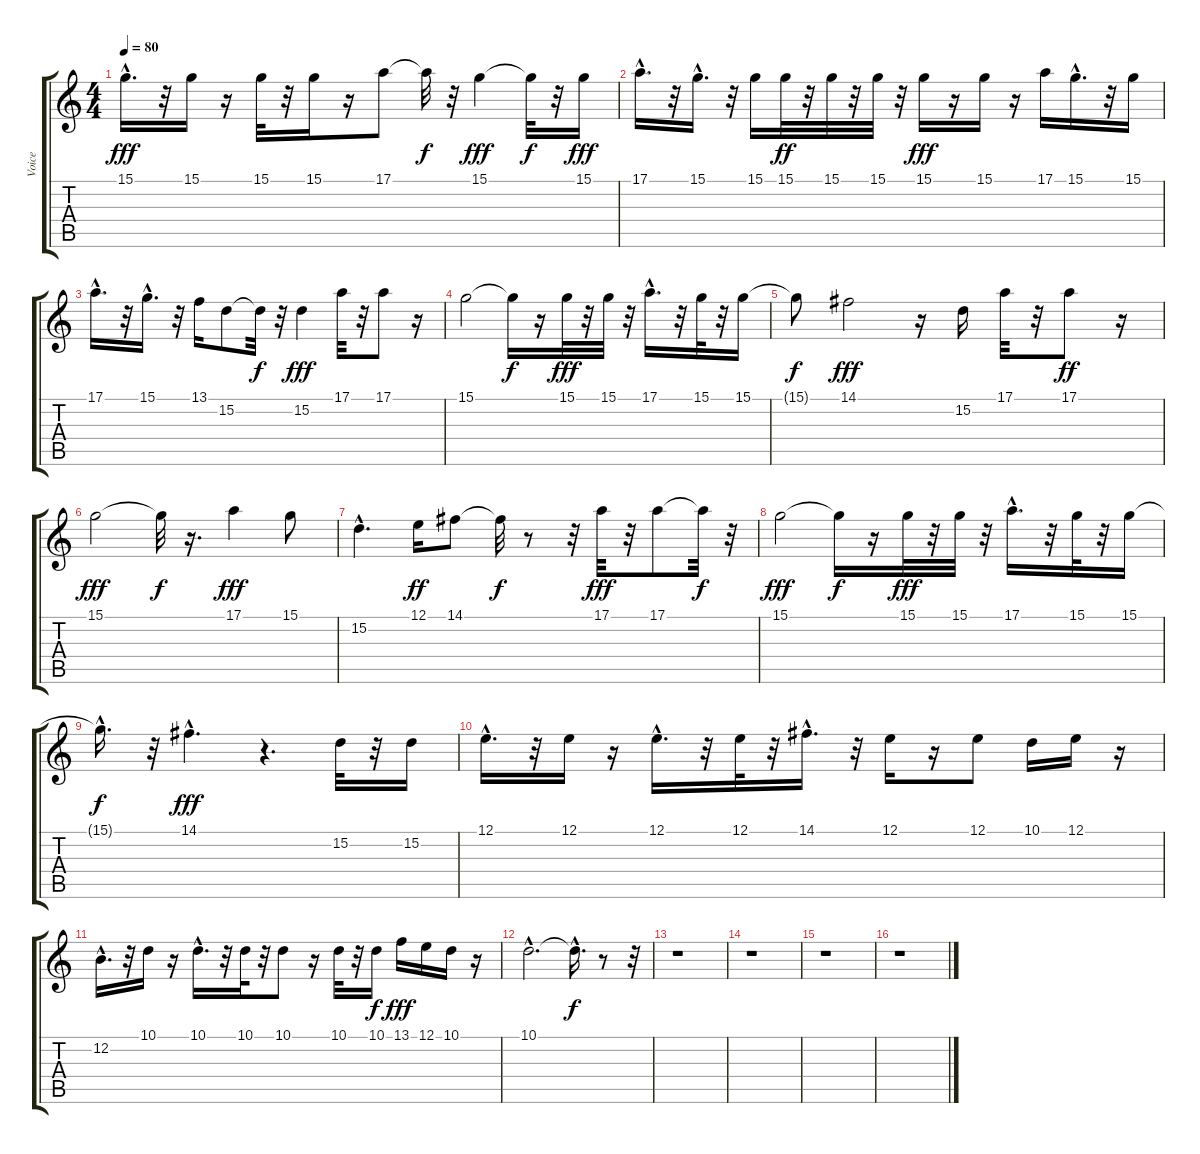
\track ("Voice" "Voice") {instrument lead5charang}
\staff {score tabs}
\tuning (E4 B3 G3 D3 A2 E2) {hide}
\ts (4 4)
\tempo 80
\clef g2
\ks c
15.1{hac}.16{d dy fff} r.32 15.1.16 r.16 15.1.32 r.32 15.1.16 r.16 17.1.8 17.1{t}.32{dy f} r.32 15.1.4{dy fff} 15.1{t}.32{dy f} r.32 15.1.16{dy fff} |
17.1{hac}.16{d} r.32 15.1{hac}.16{d} r.32 15.1.16 15.1.32{dy ff} r.32 15.1.32 r.32 15.1.32 r.32 15.1.16{dy fff} r.16 15.1.16 r.16 17.1.16 15.1{hac}.16{d} r.32 15.1.16 |
17.1{hac}.16{d} r.32 15.1{hac}.16{d} r.32 13.1.16 15.2.8 15.2{t}.32{dy f} r.32 15.2.4{dy fff} 17.1.32 r.32 17.1.8 r.16 |
15.1.2 15.1{t}.16{dy f} r.16 15.1.32{dy fff} r.32 15.1.32 r.32 17.1{hac}.16{d} r.32 15.1.32 r.32 15.1.16 |
15.1{t}.8{dy f} 14.1.2{dy fff} r.16 15.2.16 17.1.32 r.32 17.1.8{dy ff} r.16 |
15.1.2{dy fff} 15.1{t}.32{dy f} r.16{d} 17.1.4{dy fff} 15.1.8 |
15.2{hac}.4{d} 12.1.16{dy ff} 14.1.8 14.1{t}.32{dy f} r.8 r.32 17.1.32{dy fff} r.32 17.1.8 17.1{t}.32{dy f} r.32 |
15.1.2{dy fff} 15.1{t}.16{dy f} r.16 15.1.32{dy fff} r.32 15.1.32 r.32 17.1{hac}.16{d} r.32 15.1.32 r.32 15.1.16 |
15.1{hac t}.16{d dy f} r.32 14.1{hac}.4{d dy fff} r.4{d} 15.2.32 r.32 15.2.16 |
12.1{hac}.16{d} r.32 12.1.16 r.16 12.1{hac}.16{d} r.32 12.1.32 r.32 14.1{hac}.16{d} r.32 12.1.16 r.16 12.1.8 10.1.16 12.1.16 r.16 |
12.2{hac}.16{d} r.32 10.1.16 r.16 10.1{hac}.16{d} r.32 10.1.32 r.32 10.1.8 r.16 10.1.32 r.32 10.1.16{dy f} 13.1.16{dy fff} 12.1.16 10.1.16 r.16 |
10.1{hac}.2{d} 10.1{hac t}.16{d dy f} r.8 r.32 |
r.1 |
r.1 |
r.1 |
r.1
